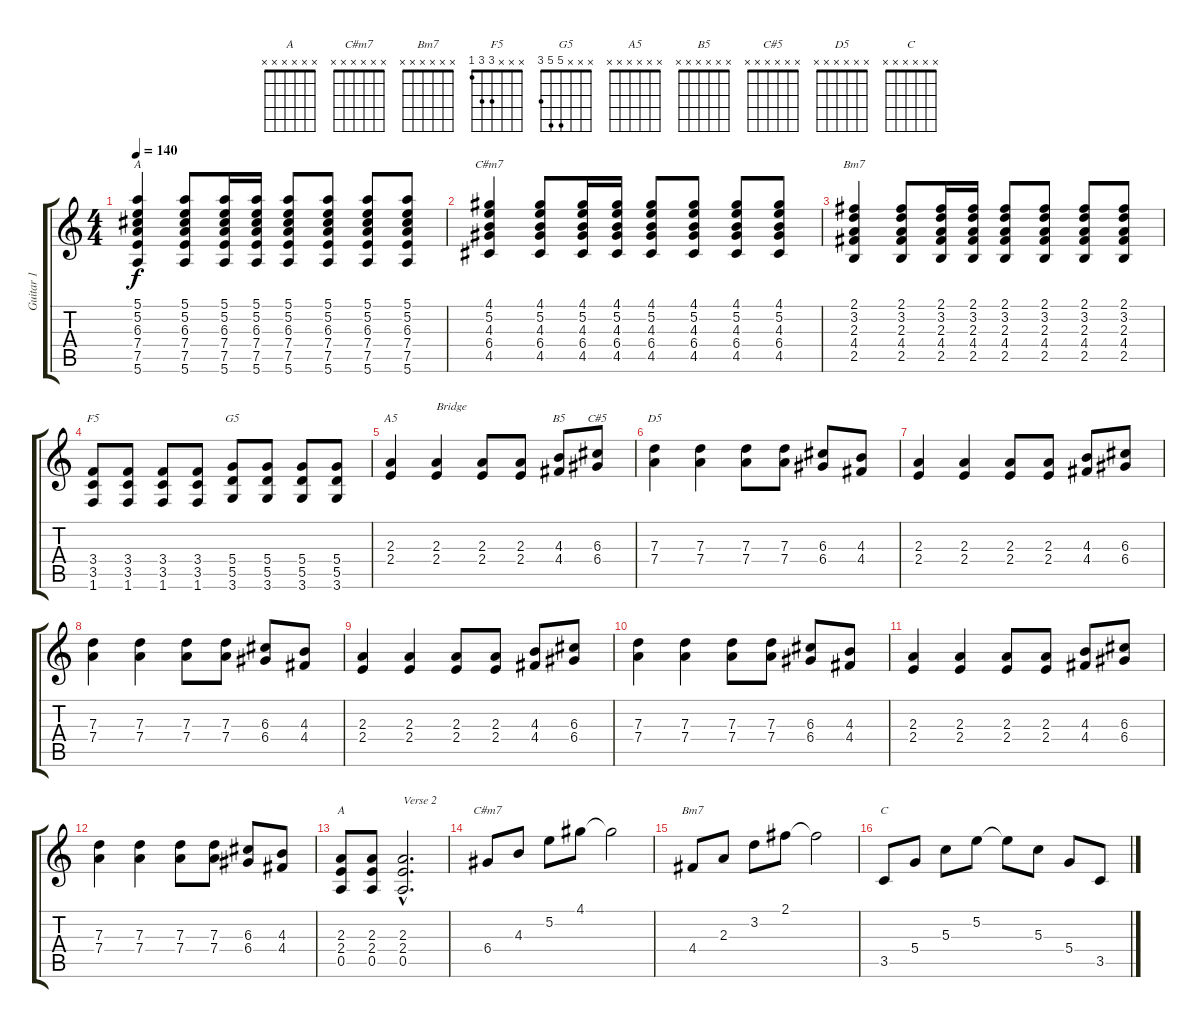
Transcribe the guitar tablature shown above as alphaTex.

\track ("Guitar 1" "Guitar 1") {instrument distortionguitar}
\staff {score tabs}
\tuning (E4 B3 G3 D3 A2 E2) {hide}
\chord ("A" 5 5 6 7 7 5) {firstfret 5}
\chord ("C#m7" 4 5 4 6 4 x) {firstfret 4}
\chord ("Bm7" 2 3 2 4 2 x)
\chord ("F5" x x x 3 3 1)
\chord ("G5" x x x 5 5 3)
\chord ("A5" x x x x x x) {firstfret 0}
\chord ("B5" x x x x x x) {firstfret 0}
\chord ("C#5" x x x x x x) {firstfret 0}
\chord ("D5" x x x x x x) {firstfret 0}
\chord ("A" x x x x x x) {firstfret 0}
\chord ("C#m7" x x x x x x) {firstfret 0}
\chord ("Bm7" x x x x x x) {firstfret 0}
\chord ("C" x x x x x x) {firstfret 0}
\ts (4 4)
\tempo 140
\clef g2
\ks c
(5.1 5.2 6.3 7.4 7.5 5.6).4{ch "A" dy f} (5.1 5.2 6.3 7.4 7.5 5.6).8 (5.1 5.2 6.3 7.4 7.5 5.6).16 (5.1 5.2 6.3 7.4 7.5 5.6).16 (5.1 5.2 6.3 7.4 7.5 5.6).8 (5.1 5.2 6.3 7.4 7.5 5.6).8 (5.1 5.2 6.3 7.4 7.5 5.6).8 (5.1 5.2 6.3 7.4 7.5 5.6).8 |
(4.1 5.2 4.3 6.4 4.5).4{ch "C#m7"} (4.1 5.2 4.3 6.4 4.5).8 (4.1 5.2 4.3 6.4 4.5).16 (4.1 5.2 4.3 6.4 4.5).16 (4.1 5.2 4.3 6.4 4.5).8 (4.1 5.2 4.3 6.4 4.5).8 (4.1 5.2 4.3 6.4 4.5).8 (4.1 5.2 4.3 6.4 4.5).8 |
(2.1 3.2 2.3 4.4 2.5).4{ch "Bm7"} (2.1 3.2 2.3 4.4 2.5).8 (2.1 3.2 2.3 4.4 2.5).16 (2.1 3.2 2.3 4.4 2.5).16 (2.1 3.2 2.3 4.4 2.5).8 (2.1 3.2 2.3 4.4 2.5).8 (2.1 3.2 2.3 4.4 2.5).8 (2.1 3.2 2.3 4.4 2.5).8 |
(3.4 3.5 1.6).8{ch "F5"} (3.4 3.5 1.6).8 (3.4 3.5 1.6).8 (3.4 3.5 1.6).8 (5.4 5.5 3.6).8{ch "G5"} (5.4 5.5 3.6).8 (5.4 5.5 3.6).8 (5.4 5.5 3.6).8 |
(2.3 2.4).4{ch "A5"} (2.3 2.4).4{txt "Bridge"} (2.3 2.4).8 (2.3 2.4).8 (4.3 4.4).8{ch "B5"} (6.3 6.4).8{ch "C#5"} |
(7.3 7.4).4{ch "D5"} (7.3 7.4).4 (7.3 7.4).8 (7.3 7.4).8 (6.3 6.4).8 (4.3 4.4).8 |
(2.3 2.4).4 (2.3 2.4).4 (2.3 2.4).8 (2.3 2.4).8 (4.3 4.4).8 (6.3 6.4).8 |
(7.3 7.4).4 (7.3 7.4).4 (7.3 7.4).8 (7.3 7.4).8 (6.3 6.4).8 (4.3 4.4).8 |
(2.3 2.4).4 (2.3 2.4).4 (2.3 2.4).8 (2.3 2.4).8 (4.3 4.4).8 (6.3 6.4).8 |
(7.3 7.4).4 (7.3 7.4).4 (7.3 7.4).8 (7.3 7.4).8 (6.3 6.4).8 (4.3 4.4).8 |
(2.3 2.4).4 (2.3 2.4).4 (2.3 2.4).8 (2.3 2.4).8 (4.3 4.4).8 (6.3 6.4).8 |
(7.3 7.4).4 (7.3 7.4).4 (7.3 7.4).8 (7.3 7.4).8 (6.3 6.4).8 (4.3 4.4).8 |
(2.3 2.4 0.5).8{ch "A"} (2.3 2.4 0.5).8 (2.3{hac} 2.4{hac} 0.5{hac}).2{d txt "Verse 2"} |
6.4.8{ch "C#m7"} 4.3.8 5.2.8 4.1.8 4.1{t}.2 |
4.4.8{ch "Bm7"} 2.3.8 3.2.8 2.1.8 2.1{t}.2 |
3.5.8{ch "C"} 5.4.8 5.3.8 5.2.8 5.2{t}.8 5.3.8 5.4.8 3.5.8
